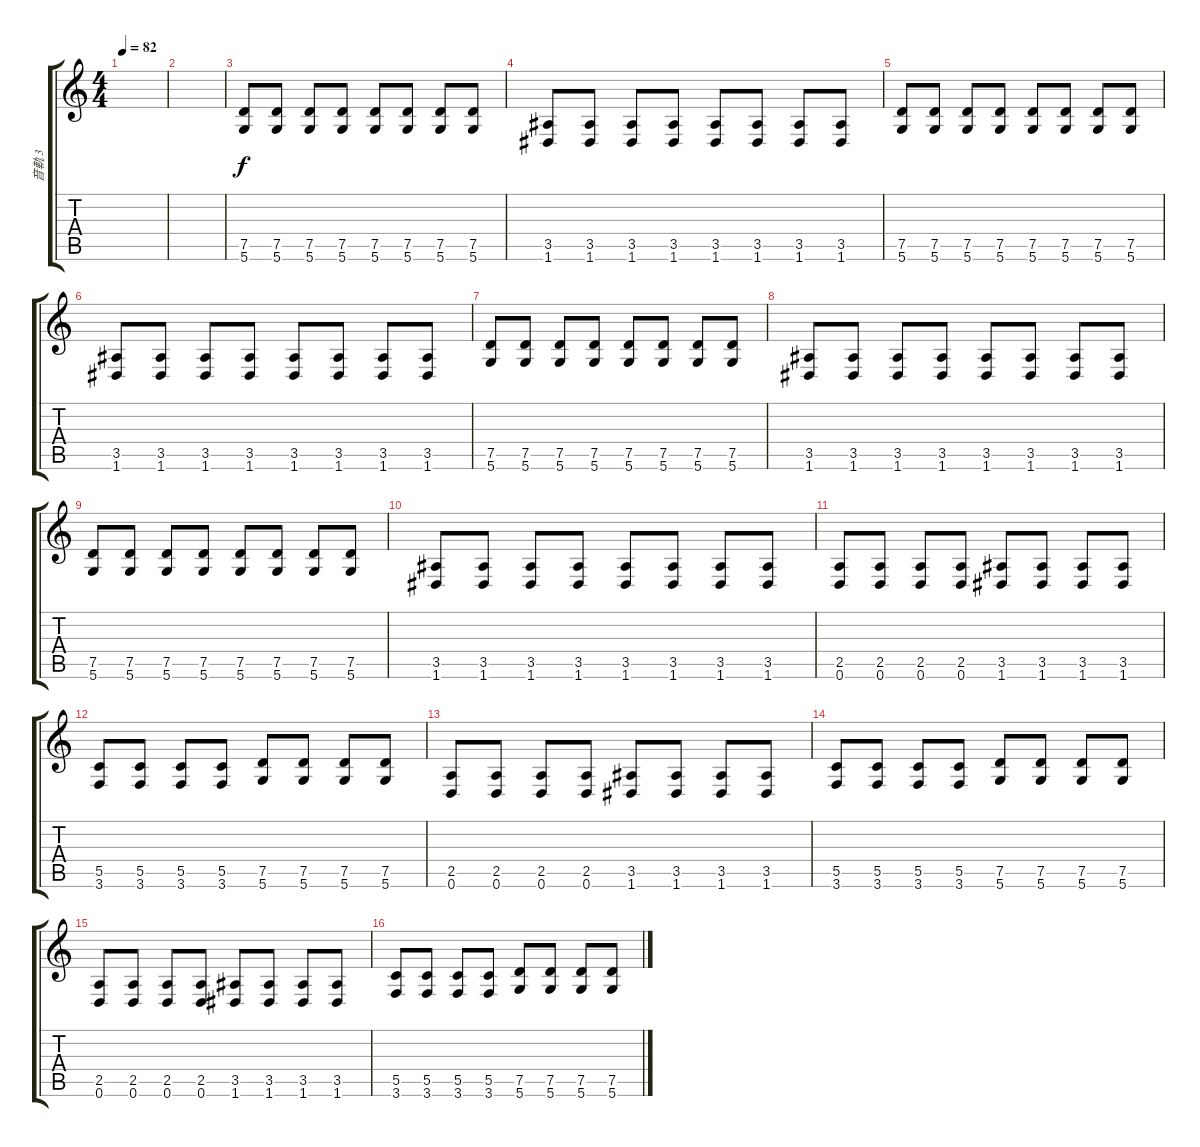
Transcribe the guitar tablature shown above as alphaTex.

\track ("音軌 3" "音軌 3") {instrument distortionguitar}
\staff {score tabs}
\tuning (D4 A3 F3 C3 G2 D2) {hide}
\ts (4 4)
\tempo 82
\clef g2
\ks c
|
|
(7.5 5.6).8 (7.5 5.6).8 (7.5 5.6).8 (7.5 5.6).8 (7.5 5.6).8 (7.5 5.6).8 (7.5 5.6).8 (7.5 5.6).8 |
(3.5 1.6).8 (3.5 1.6).8 (3.5 1.6).8 (3.5 1.6).8 (3.5 1.6).8 (3.5 1.6).8 (3.5 1.6).8 (3.5 1.6).8 |
(7.5 5.6).8 (7.5 5.6).8 (7.5 5.6).8 (7.5 5.6).8 (7.5 5.6).8 (7.5 5.6).8 (7.5 5.6).8 (7.5 5.6).8 |
(3.5 1.6).8 (3.5 1.6).8 (3.5 1.6).8 (3.5 1.6).8 (3.5 1.6).8 (3.5 1.6).8 (3.5 1.6).8 (3.5 1.6).8 |
(7.5 5.6).8 (7.5 5.6).8 (7.5 5.6).8 (7.5 5.6).8 (7.5 5.6).8 (7.5 5.6).8 (7.5 5.6).8 (7.5 5.6).8 |
(3.5 1.6).8 (3.5 1.6).8 (3.5 1.6).8 (3.5 1.6).8 (3.5 1.6).8 (3.5 1.6).8 (3.5 1.6).8 (3.5 1.6).8 |
(7.5 5.6).8 (7.5 5.6).8 (7.5 5.6).8 (7.5 5.6).8 (7.5 5.6).8 (7.5 5.6).8 (7.5 5.6).8 (7.5 5.6).8 |
(3.5 1.6).8 (3.5 1.6).8 (3.5 1.6).8 (3.5 1.6).8 (3.5 1.6).8 (3.5 1.6).8 (3.5 1.6).8 (3.5 1.6).8 |
(2.5 0.6).8 (2.5 0.6).8 (2.5 0.6).8 (2.5 0.6).8 (3.5 1.6).8 (3.5 1.6).8 (3.5 1.6).8 (3.5 1.6).8 |
(5.5 3.6).8 (5.5 3.6).8 (5.5 3.6).8 (5.5 3.6).8 (7.5 5.6).8 (7.5 5.6).8 (7.5 5.6).8 (7.5 5.6).8 |
(2.5 0.6).8 (2.5 0.6).8 (2.5 0.6).8 (2.5 0.6).8 (3.5 1.6).8 (3.5 1.6).8 (3.5 1.6).8 (3.5 1.6).8 |
(5.5 3.6).8 (5.5 3.6).8 (5.5 3.6).8 (5.5 3.6).8 (7.5 5.6).8 (7.5 5.6).8 (7.5 5.6).8 (7.5 5.6).8 |
(2.5 0.6).8 (2.5 0.6).8 (2.5 0.6).8 (2.5 0.6).8 (3.5 1.6).8 (3.5 1.6).8 (3.5 1.6).8 (3.5 1.6).8 |
(5.5 3.6).8 (5.5 3.6).8 (5.5 3.6).8 (5.5 3.6).8 (7.5 5.6).8 (7.5 5.6).8 (7.5 5.6).8 (7.5 5.6).8
